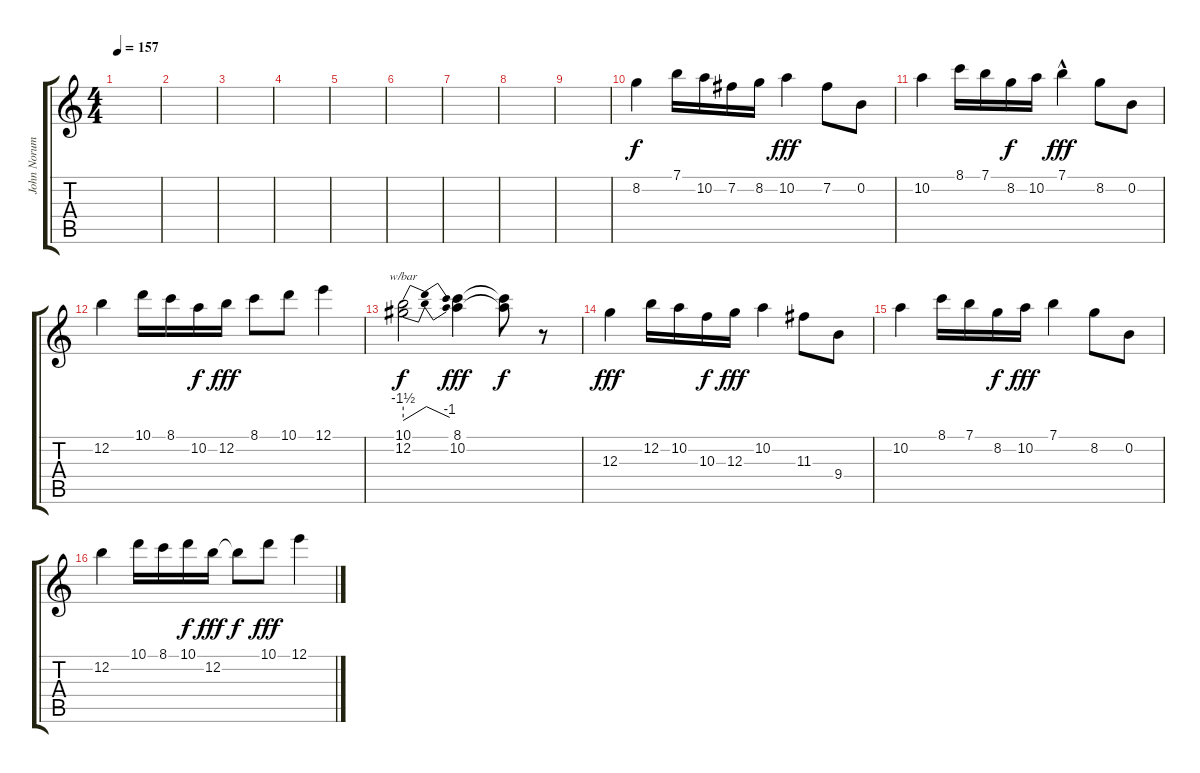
\track ("John Norum" "John Norum") {instrument distortionguitar}
\staff {score tabs}
\tuning (E4 B3 G3 D3 A2 E2) {hide}
\ts (4 4)
\tempo 157
\clef g2
\ks c
|
|
|
|
|
|
|
|
|
8.2.4{volume 12 instrument overdrivenguitar} 7.1.16 10.2.16 7.2.16{dy f} 8.2.16 10.2.4{dy fff} 7.2.8 0.2.8 |
10.2.4 8.1.16 7.1.16 8.2.16{dy f} 10.2.16 7.1{hac}.4{dy fff} 8.2.8 0.2.8 |
12.2.4 10.1.16 8.1.16 10.2.16{dy f} 12.2.16{dy fff} 8.1.8 10.1.8 12.1.4 |
(10.1 12.2).2{tbe (dip default 0 -6 15 0 49 0 60 -4) dy f} (8.1 10.2).4{dy fff} (8.1{t} 10.2{t}).8{dy f} r.8 |
12.3.4{dy fff} 12.2.16 10.2.16 10.3.16{dy f} 12.3.16{dy fff} 10.2.4 11.3.8 9.4.8 |
10.2.4 8.1.16 7.1.16 8.2.16{dy f} 10.2.16{dy fff} 7.1.4 8.2.8 0.2.8 |
12.2.4 10.1.16 8.1.16 10.1.16{dy f} 12.2.16{dy fff} 12.2{t}.8{dy f} 10.1.8{dy fff} 12.1.4
